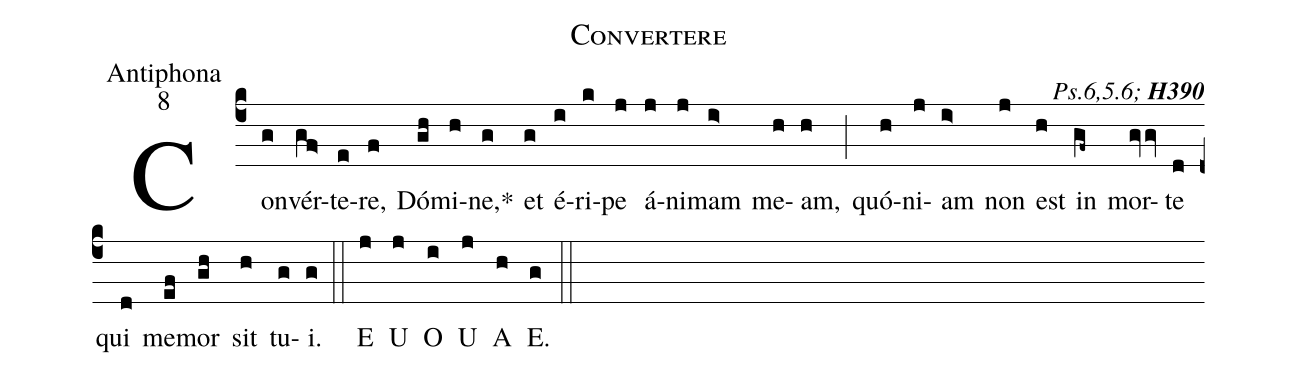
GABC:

name:Convertere;
office-part:Antiphona;
mode:8;
commentary: {\itshape\mdseries Ps.6,5.6;\/} {\bfseries H390};
%%
(c4) Con(g)vér(gf>)te(e)re,(f) Dó(gh)mi(h)ne,<sp>*</sp>(g) et(g) é(i)ri(k)pe(j) á(j)ni(j)mam(i>) me(h)am,(h) (;)
quó(h)ni(j)am(i>) non(j) est(h) in(gf~) mor(gvv)te(d) qui(d) me(ef)mor(gh) sit(h) tu(g)i.(g) (::)
<eu>  E(j) U(j) O(i) U(j) A(h) E.(g) </eu> (::)
